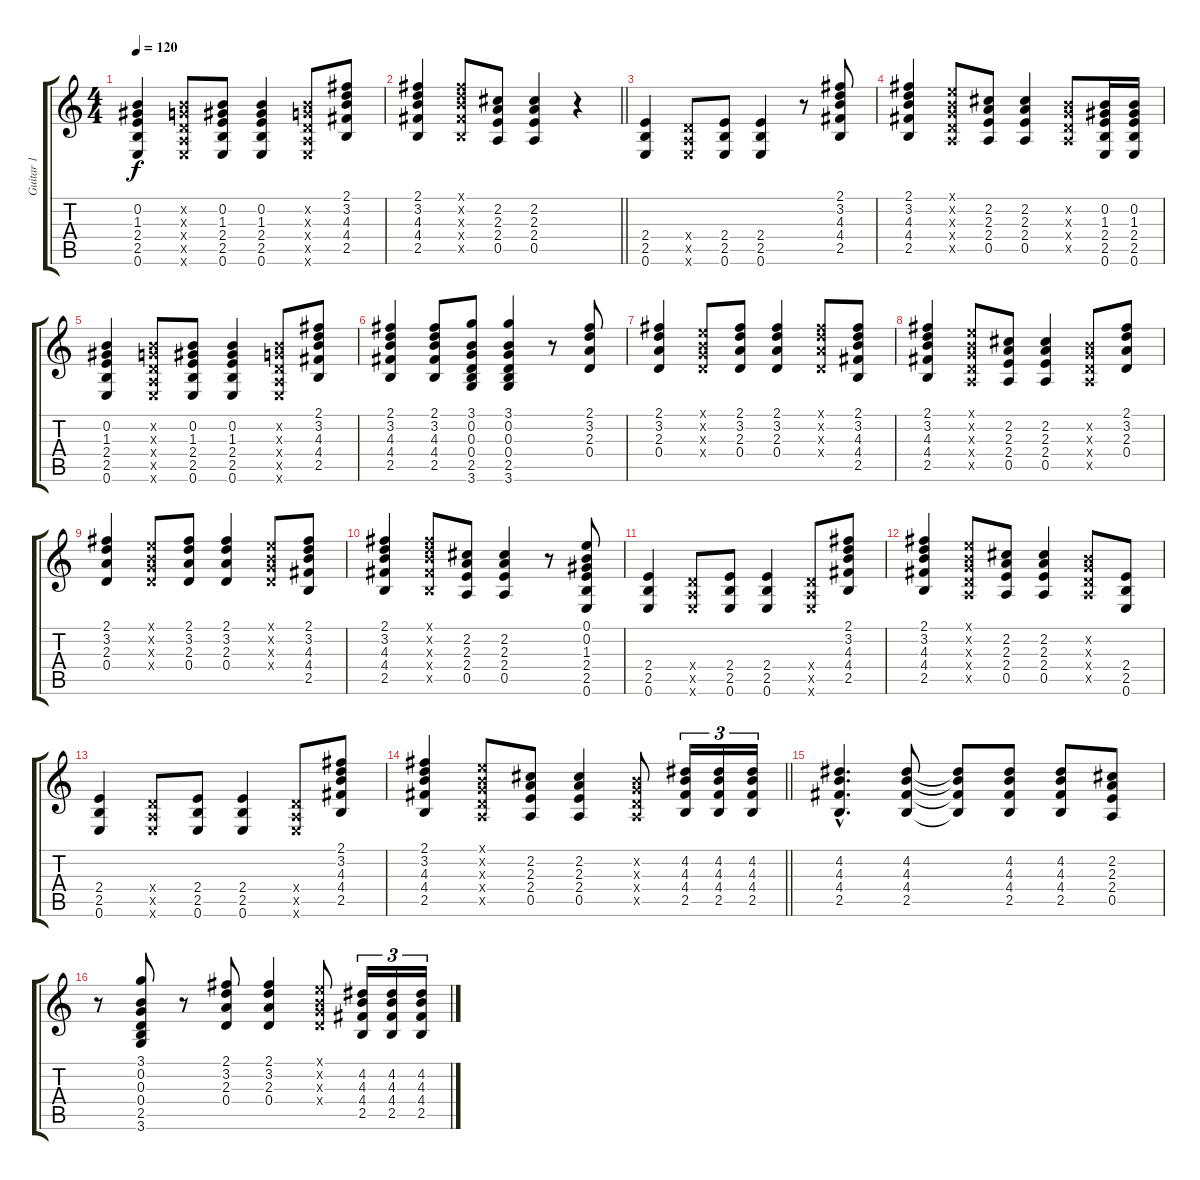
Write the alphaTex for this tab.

\track ("Guitar 1" "Guitar 1") {instrument acousticguitarnylon}
\staff {score tabs}
\tuning (E4 B3 G3 D3 A2 E2) {hide}
\ts (4 4)
\tempo 120
\clef g2
\ks c
(0.2 1.3 2.4 2.5 0.6).4{dy f} (0.2{x} 0.3{x} 0.4{x} 0.5{x} 0.6{x}).8 (0.2 1.3 2.4 2.5 0.6).8 (0.2 1.3 2.4 2.5 0.6).4 (0.2{x} 0.3{x} 0.4{x} 0.5{x} 0.6{x}).8 (2.1 3.2 4.3 4.4 2.5).8 |
\barLineRight lightlight
(2.1 3.2 4.3 4.4 2.5).4 (2.1{x} 3.2{x} 4.3{x} 4.4{x} 2.5{x}).8 (2.2 2.3 2.4 0.5).8 (2.2 2.3 2.4 0.5).4 r.4 |
(2.4 2.5 0.6).4 (0.4{x} 0.5{x} 0.6{x}).8 (2.4 2.5 0.6).8 (2.4 2.5 0.6).4 r.8 (2.1 3.2 4.3 4.4 2.5).8 |
(2.1 3.2 4.3 4.4 2.5).4 (0.1{x} 0.2{x} 0.3{x} 0.4{x} 0.5{x}).8 (2.2 2.3 2.4 0.5).8 (2.2 2.3 2.4 0.5).4 (0.2{x} 0.3{x} 0.4{x} 0.5{x}).8 (0.2 1.3 2.4 2.5 0.6).16 (0.2 1.3 2.4 2.5 0.6).16 |
(0.2 1.3 2.4 2.5 0.6).4 (0.2{x} 0.3{x} 0.4{x} 0.5{x} 0.6{x}).8 (0.2 1.3 2.4 2.5 0.6).8 (0.2 1.3 2.4 2.5 0.6).4 (0.2{x} 0.3{x} 0.4{x} 0.5{x} 0.6{x}).8 (2.1 3.2 4.3 4.4 2.5).8 |
(2.1 3.2 4.3 4.4 2.5).4 (2.1 3.2 4.3 4.4 2.5).8 (3.1 0.2 0.3 0.4 2.5 3.6).8 (3.1 0.2 0.3 0.4 2.5 3.6).4 r.8 (2.1 3.2 2.3 0.4).8 |
(2.1 3.2 2.3 0.4).4 (0.1{x} 0.2{x} 0.3{x} 0.4{x}).8 (2.1 3.2 2.3 0.4).8 (2.1 3.2 2.3 0.4).4 (2.1{x} 3.2{x} 2.3{x} 0.4{x}).8 (2.1 3.2 4.3 4.4 2.5).8 |
(2.1 3.2 4.3 4.4 2.5).4 (0.1{x} 0.2{x} 0.3{x} 0.4{x} 0.5{x}).8 (2.2 2.3 2.4 0.5).8 (2.2 2.3 2.4 0.5).4 (0.2{x} 0.3{x} 0.4{x} 0.5{x}).8 (2.1 3.2 2.3 0.4).8 |
(2.1 3.2 2.3 0.4).4 (0.1{x} 0.2{x} 0.3{x} 0.4{x}).8 (2.1 3.2 2.3 0.4).8 (2.1 3.2 2.3 0.4).4 (0.1{x} 0.2{x} 0.3{x} 0.4{x}).8 (2.1 3.2 4.3 4.4 2.5).8 |
(2.1 3.2 4.3 4.4 2.5).4 (2.1{x} 3.2{x} 4.3{x} 4.4{x} 2.5{x}).8 (2.2 2.3 2.4 0.5).8 (2.2 2.3 2.4 0.5).4 r.8 (0.1 0.2 1.3 2.4 2.5 0.6).8 |
(2.4 2.5 0.6).4 (0.4{x} 0.5{x} 0.6{x}).8 (2.4 2.5 0.6).8 (2.4 2.5 0.6).4 (0.4{x} 0.5{x} 0.6{x}).8 (2.1 3.2 4.3 4.4 2.5).8 |
(2.1 3.2 4.3 4.4 2.5).4 (0.1{x} 0.2{x} 0.3{x} 0.4{x} 0.5{x}).8 (2.2 2.3 2.4 0.5).8 (2.2 2.3 2.4 0.5).4 (0.2{x} 0.3{x} 0.4{x} 0.5{x}).8 (2.4 2.5 0.6).8 |
(2.4 2.5 0.6).4 (0.4{x} 0.5{x} 0.6{x}).8 (2.4 2.5 0.6).8 (2.4 2.5 0.6).4 (0.4{x} 0.5{x} 0.6{x}).8 (2.1 3.2 4.3 4.4 2.5).8 |
\barLineRight lightlight
(2.1 3.2 4.3 4.4 2.5).4 (0.1{x} 0.2{x} 0.3{x} 0.4{x} 0.5{x}).8 (2.2 2.3 2.4 0.5).8 (2.2 2.3 2.4 0.5).4 (0.2{x} 0.3{x} 0.4{x} 0.5{x}).8 (4.2 4.3 4.4 2.5).16{tu (3 2)} (4.2 4.3 4.4 2.5).16{tu (3 2)} (4.2 4.3 4.4 2.5).16{tu (3 2)} |
(4.2{hac} 4.3{hac} 4.4{hac} 2.5{hac}).4{d} (4.2 4.3 4.4 2.5).8 (4.2{t} 4.3{t} 4.4{t} 2.5{t}).8 (4.2 4.3 4.4 2.5).8 (4.2 4.3 4.4 2.5).8 (2.2 2.3 2.4 0.5).8 |
r.8 (3.1 0.2 0.3 0.4 2.5 3.6).8 r.8 (2.1 3.2 2.3 0.4).8 (2.1 3.2 2.3 0.4).4 (0.1{x} 0.2{x} 0.3{x} 0.4{x}).8 (4.2 4.3 4.4 2.5).16{tu (3 2)} (4.2 4.3 4.4 2.5).16{tu (3 2)} (4.2 4.3 4.4 2.5).16{tu (3 2)}
